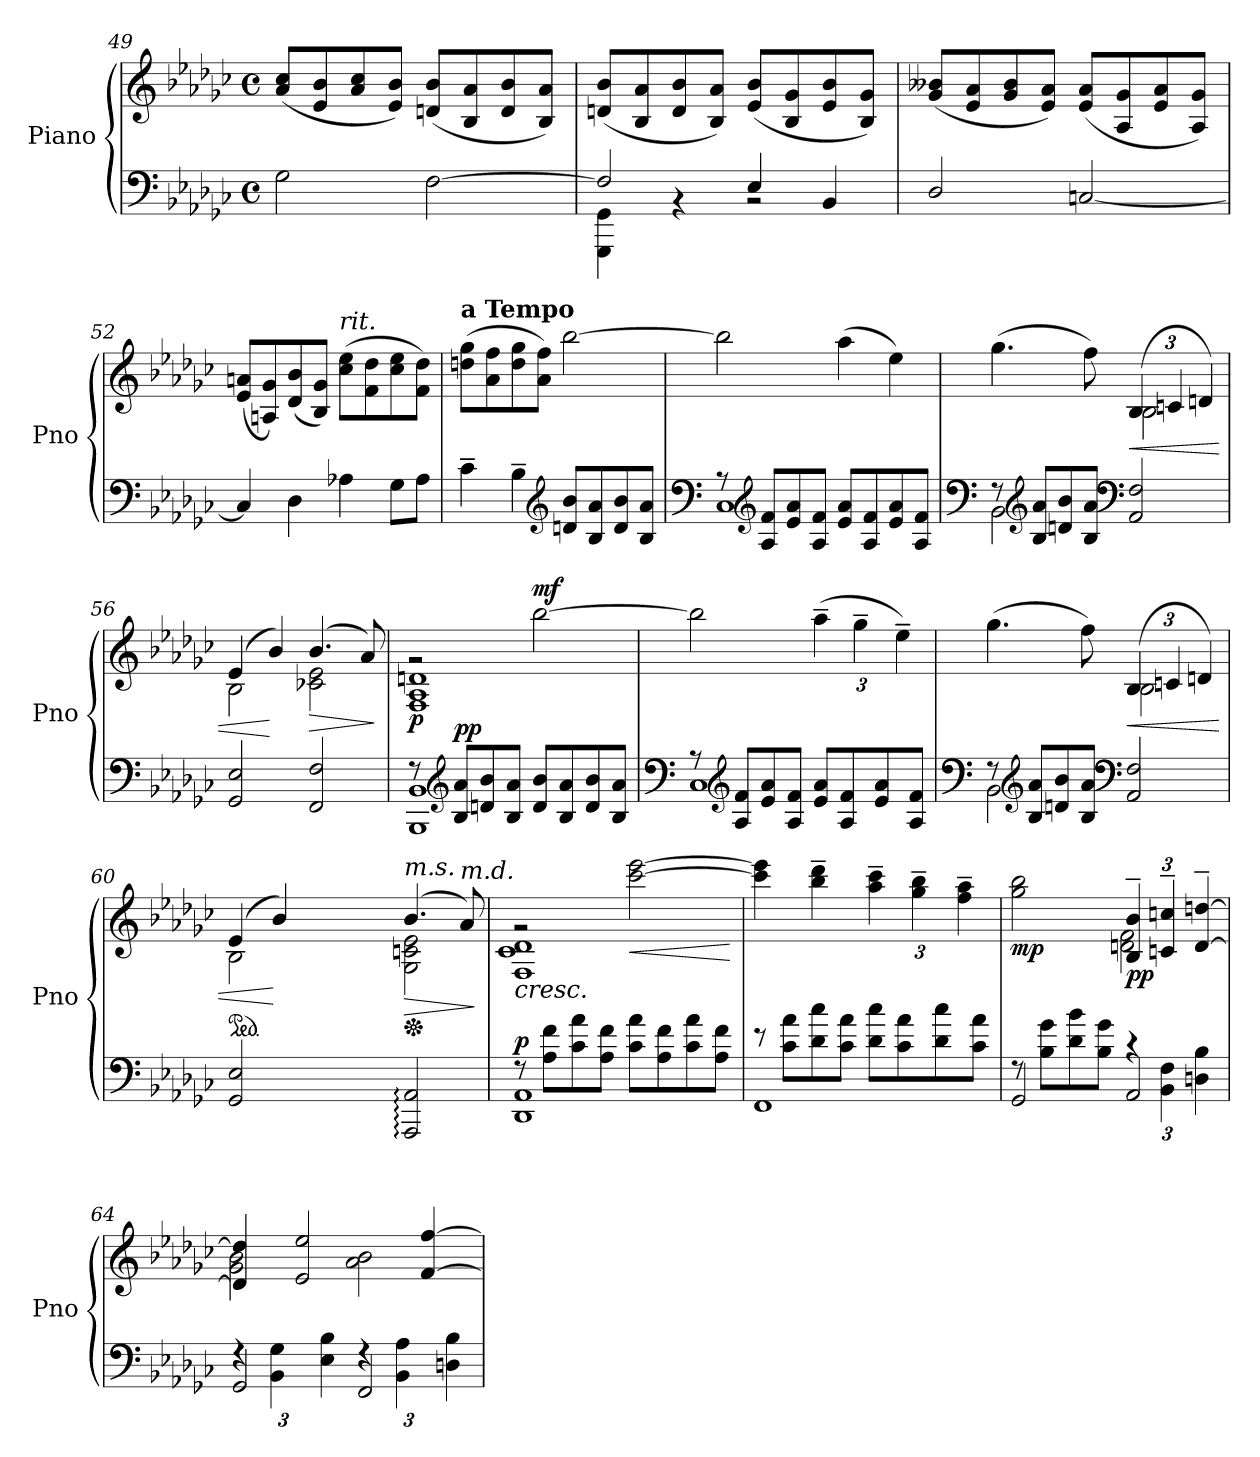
**kern	**kern	**dynam
*part1	*part1	*part1
*staff2	*staff1	*staff1/2
*I"Piano	*	*
*I'Pno	*	*
!!LO:LB:g=z
*clefF4	*clefG2	*
*k[b-e-a-d-g-c-]	*k[b-e-a-d-g-c-]	*
*M4/4	*M4/4	*
*met(c)	*met(c)	*
=49	=49	=49
2G-\	(8a-/ 8cc-/L	.
.	8e-/ 8b-/	.
.	8a-/ 8cc-/	.
.	8e-/ 8b-/J)	.
[2F\	(8dn/ 8b-/L	.
.	8B-/ 8a-/	.
.	8d/ 8b-/	.
.	8B-/ 8a-/J)	.
=50	=50	=50
*^	*	*
2F/]	4GGG-\ 4GG-\	(8dn/ 8b-/L	.
.	.	8B-/ 8a-/	.
.	4rBB	8d/ 8b-/	.
.	.	8B-/ 8a-/J)	.
4E-/	2rBB	(8e-/ 8b-/L	.
.	.	8B-/ 8g-/	.
4BB-/	.	8e-/ 8b-/	.
.	.	8B-/ 8g-/J)	.
*v	*v	*	*
=51	=51	=51
2D-/	(8g-/ 8b--X/L	.
.	8e-/ 8a-/	.
.	8g-/ 8b--/	.
.	8e-/ 8a-/J)	.
[2Cn/	(8e-/ 8a-/L	.
.	8A-/ 8g-/	.
.	8e-/ 8a-/	.
.	8A-/ 8g-/J)	.
=52	=52	=52
4C/]	(8e-/ 8an/L	.
.	8An/ 8g-/)	.
4D-\	(8d-/ 8b-/	.
.	8B-/ 8g-/J)	.
*	*MM128	*
!	!LO:TX:a:i:t=rit.	!
4A-X\	(8cc-\ 8ee-\L	.
.	8f\ 8dd-\	.
*	*MM124	*
8G-\L	8cc-\ 8ee-\	.
8A-\J	8f\ 8dd-\J)	.
!!LO:LB:g=z
=53	=53	=53
!	!LO:TX:a:B:t=a Tempo	!
4c-~\	(8ddn\ 8gg-\L	.
.	8a-\ 8ff\	.
4B-~\	8dd\ 8gg-\	.
.	8a-\ 8ff\J)	.
*clefG2	*	*
!	!	!LO:DY:a=2
!	!	!LO:DY:n=1:a
8dn/ 8b-/L	[2bb-\	pp mf
8B-/ 8a-/	.	.
8d/ 8b-/	.	.
8B-/ 8a-/J	.	.
=54	=54	=54
*clefF4	*	*
*^	*	*
8r	1C-	2bb-\]	.
*clefG2	*	*	*
8A-/ 8f/L	.	.	.
8e-/ 8a-/	.	.	.
8A-/ 8f/J	.	.	.
8e-/ 8a-/L	.	(4aa-\	.
8A-/ 8f/	.	.	.
8e-/ 8a-/	.	4ee-\)	.
8A-/ 8f/J	.	.	.
=55	=55	=55	=55
*clefF4	*	*	*
*	*	*^	*
8r	2BB-\	(>4.gg-\	2ryy	.
*clefG2	*	*	*	*
8B-/ 8a-/L	.	.	.	.
8dn/ 8b-/	.	.	.	.
8B-/ 8a-/J	.	8ff\)	.	.
*clefF4	*	*	*	*
*	*	*Xbrackettup	*	*
!	!	!	!	!LO:HP:b
2AA-/ 2F/	2rBByy	(6B-/	2B-\	<
.	.	6cn/	.	.
.	.	6dn/)	.	.
*v	*v	*	*	*
=56	=56	=56	=56
2GG-/ 2E-/	(4e-/	2B-\	.
.	4b-/)	.	[
!	!	!	!LO:HP:b
2FF/ 2F/	(4.b-/	2c-X\ 2e-\	>
.	8a-/)	.	.
*	*v	*v	*
.	.	]
=57	=57	=57
*^	*^	*
!	!	!	!	!LO:DY:b
8r	1BBB- 1BB-	2rg	1F 1A- 1dn	p
*clefG2	*	*	*	*
!	!	!	!	!LO:DY:a=2
8B-/ 8a-/L	.	.	.	pp
8dn/ 8b-/	.	.	.	.
8B-/ 8a-/J	.	.	.	.
!	!	!	!	!LO:DY:a
8d/ 8b-/L	.	[2bb-\	.	mf
8B-/ 8a-/	.	.	.	.
8d/ 8b-/	.	.	.	.
8B-/ 8a-/J	.	.	.	.
*	*	*v	*v	*
!!LO:LB:g=z
=58	=58	=58	=58
*clefF4	*	*	*
8r	1C-	2bb-\]	.
*clefG2	*	*	*
8A-/ 8f/L	.	.	.
8e-/ 8a-/	.	.	.
8A-/ 8f/J	.	.	.
8e-/ 8a-/L	.	(6aa-~\	.
8A-/ 8f/	.	.	.
.	.	6gg-~\	.
8e-/ 8a-/	.	.	.
.	.	6ee-~\)	.
8A-/ 8f/J	.	.	.
=59	=59	=59	=59
*clefF4	*	*	*
*	*	*^	*
8r	2BB-\	(>4.gg-\	2ryy	.
*clefG2	*	*	*	*
8B-/ 8a-/L	.	.	.	.
8dn/ 8b-/	.	.	.	.
8B-/ 8a-/J	.	8ff\)	.	.
*clefF4	*	*	*	*
!	!	!	!	!LO:HP:b
2AA-/ 2F/	2rBByy	(6B-/	2B-\	<
.	.	6cn/	.	.
.	.	6dn/)	.	.
=60	=60	=60	=60	=60
*	*	*ped	*	*
2GG-/ 2E-/	4.rGGyy	(4e-/	2B-\	.
.	.	4b-/)	.	[
*	*Xtuplet	*	*	*
.	40AAA-!LLLyy	.	.	.
.	40AA-!yy	.	.	.
.	40G-!yy	.	.	.
.	40cn!yy	.	.	.
.	40e-!JJJyy	.	.	.
*	*	*Xped	*	*
!	!	!LO:TX:a:i:t=m.s.	!	!
!	!	!	!	!LO:HP:b
2AAA-/: 2AA-/:	2ryy	(4.b-/	2G-\ 2cn\ 2e-\	>
!	!	!LO:TX:a:i:t=m.d.	!	!
.	.	8a-/)	.	.
*v	*v	*	*	*
*	*v	*v	*
.	.	]
=61	=61	=61
*^	*^	*
!	!	!	!	!LO:HP:b
!	!	!	!	!LO:DY:n=1:a=2
8r	1DD- 1AA-	2rg	1F 1c- 1d-	< p
8A-\ 8f\L	.	.	.	.
8c-\ 8a-\	.	.	.	.
8A-\ 8f\J	.	.	.	.
!	!	!	!	!LO:HP:b
8c-\ 8a-\L	.	[2ccc-\ [2eee-\	.	<
8A-\ 8f\	.	.	.	.
8c-\ 8a-\	.	.	.	.
8A-\ 8f\J	.	.	.	.
*v	*v	*	*	*
*	*v	*v	*
.	.	[
!!LO:PB:g=z
=62	=62	=62
*^	*	*
8r	1FF	4ccc-\] 4eee-\]	.
8c-\ 8a-\L	.	.	.
8d-\ 8cc-\	.	4bb-\~ 4ddd-\~	.
8c-\ 8a-\J	.	.	.
8d-\ 8cc-\L	.	6aa-\~ 6ccc-\~	.
8c-\ 8a-\	.	.	.
.	.	6gg-\~ 6bb-\~	.
8d-\ 8cc-\	.	.	.
.	.	6ff\~ 6aa-\~	.
8c-\ 8a-\J	.	.	.
*v	*v	*	*
.	.	[
=63	=63	=63
*^	*^	*
!	!	!	!	!LO:DY:b
8rF	2GG-/	2gg-\ 2bb-\	2ryy	mp
8B-\ 8g-\L	.	.	.	.
8d-\ 8b-\	.	.	.	.
8B-\ 8g-\J	.	.	.	.
*tuplet	*	*	*	*
*Xbrackettup	*	*	*	*
!	!	!	!	!LO:DY:b
6r	2AA-/	6B-/~ 6b-/~	2dn\ 2f\	pp
6BB-\ 6F\	.	6cn/~ 6ccn/~	.	.
6Dn\ 6B-\	.	[6d/~ [6ddn/~	.	.
=64	=64	=64	=64	=64
6r	2GG-/	4d/] 4dd/]	2g-\ 2b-\	.
6BB-\ 6G-\	.	.	.	.
.	.	2e-/ 2ee-/	.	.
6E-\ 6B-\	.	.	.	.
6r	2FF/	.	2a-\ 2b-\	.
6BB-\ 6A-\	.	.	.	.
.	.	[4f/ [4ff/	.	.
6Dn\ 6B-\	.	.	.	.
*v	*v	*	*	*
*	*v	*v	*
=	=	=
*-	*-	*-
